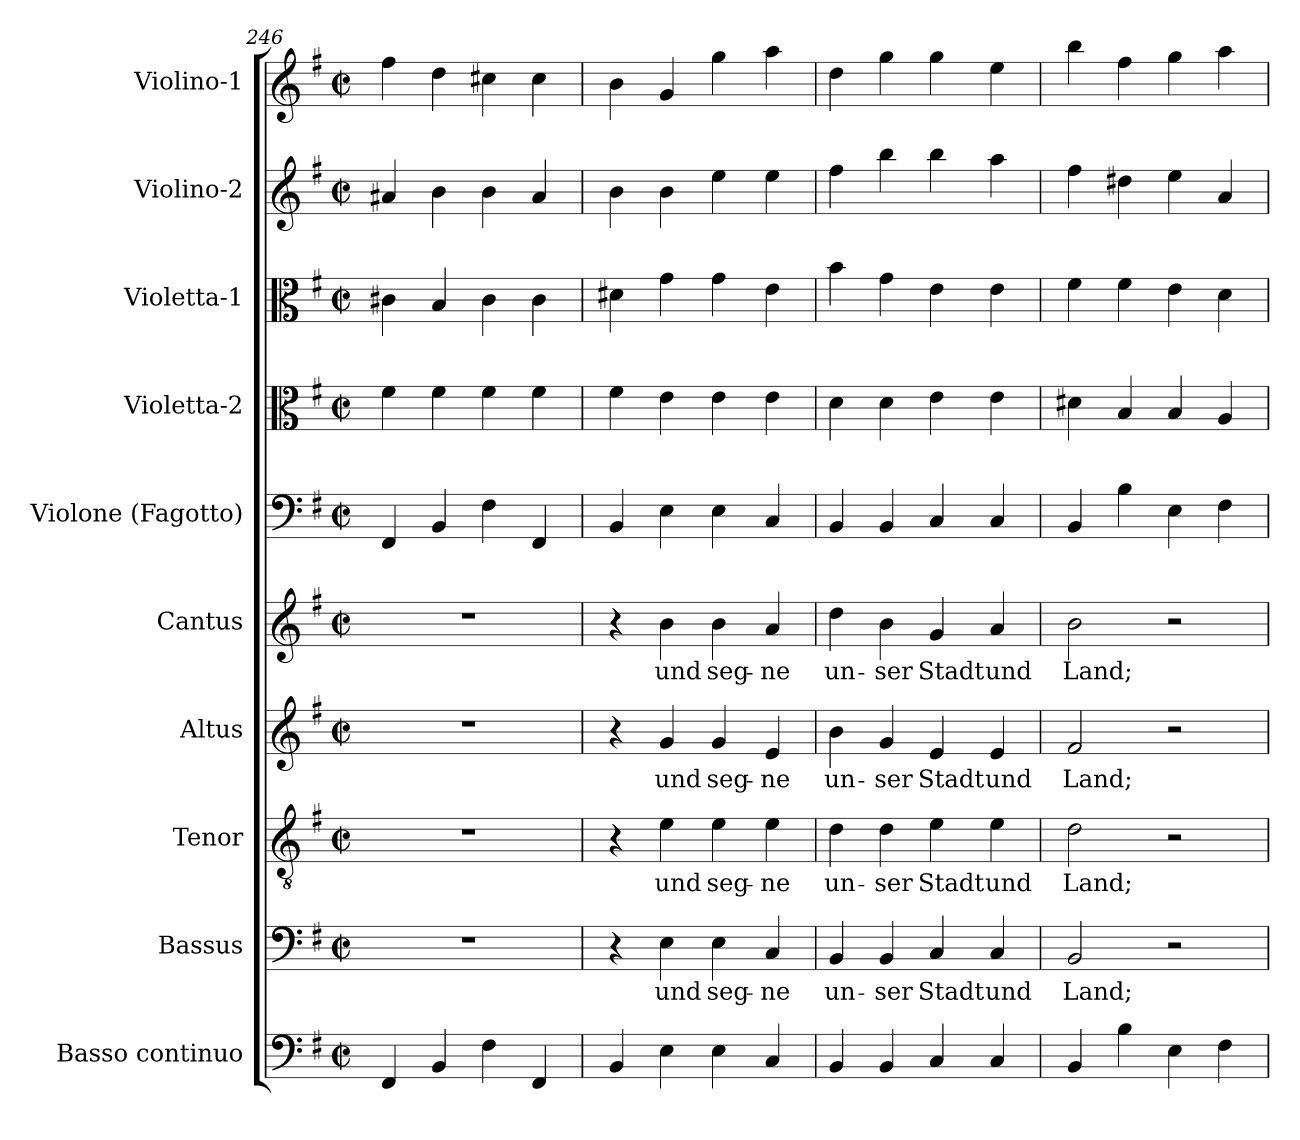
**kern	**kern	**text	**kern	**text	**kern	**text	**kern	**text	**kern	**kern	**kern	**kern	**kern
*part10	*part9	*part9	*part8	*part8	*part7	*part7	*part6	*part6	*part5	*part4	*part3	*part2	*part1
*staff10	*staff9	*staff9	*staff8	*staff8	*staff7	*staff7	*staff6	*staff6	*staff5	*staff4	*staff3	*staff2	*staff1
*I"Basso continuo	*I"Bassus	*	*I"Tenor	*	*I"Altus	*	*I"Cantus	*	*I"Violone (Fagotto)	*I"Violetta-2	*I"Violetta-1	*I"Violino-2	*I"Violino-1
*I'BC2	*I'B	*	*I'T	*	*I'A	*	*I'C	*	*I'Vn	*I'Va2	*I'Va1	*I'Vi2	*I'Vi1
*clefF4	*clefF4	*	*clefGv2	*	*clefG2	*	*clefG2	*	*clefF4	*clefC3	*clefC3	*clefG2	*clefG2
*k[f#]	*k[f#]	*	*k[f#]	*	*k[f#]	*	*k[f#]	*	*k[f#]	*k[f#]	*k[f#]	*k[f#]	*k[f#]
*G:	*G:	*	*G:	*	*G:	*	*G:	*	*G:	*G:	*G:	*G:	*G:
*M2/2	*M2/2	*	*M2/2	*	*M2/2	*	*M2/2	*	*M2/2	*M2/2	*M2/2	*M2/2	*M2/2
*met(c|)	*met(c|)	*	*met(c|)	*	*met(c|)	*	*met(c|)	*	*met(c|)	*met(c|)	*met(c|)	*met(c|)	*met(c|)
=246	=246	=246	=246	=246	=246	=246	=246	=246	=246	=246	=246	=246	=246
4FF#/	1r	.	1r	.	1r	.	1r	.	4FF#/	4f#\	4c#X\	4a#X/	4ff#\
4BB/	.	.	.	.	.	.	.	.	4BB/	4f#\	4B/	4b\	4dd\
4F#\	.	.	.	.	.	.	.	.	4F#\	4f#\	4c#\	4b\	4cc#X\
4FF#/	.	.	.	.	.	.	.	.	4FF#/	4f#\	4c#\	4a#/	4cc#\
=247	=247	=247	=247	=247	=247	=247	=247	=247	=247	=247	=247	=247	=247
4BB/	4r	.	4r	.	4r	.	4r	.	4BB/	4f#\	4d#X\	4b\	4b\
!	!	!LO:LY:b	!	!	!	!	!	!	!	!	!	!	!
!	!	!	!	!LO:LY:b	!	!	!	!	!	!	!	!	!
!	!	!	!	!	!	!LO:LY:b	!	!	!	!	!	!	!
!	!	!	!	!	!	!	!	!LO:LY:b	!	!	!	!	!
4E\	4E\	und	4e\	und	4g/	und	4b\	und	4E\	4e\	4g\	4b\	4g/
!	!	!LO:LY:b	!	!	!	!	!	!	!	!	!	!	!
!	!	!	!	!LO:LY:b	!	!	!	!	!	!	!	!	!
!	!	!	!	!	!	!LO:LY:b	!	!	!	!	!	!	!
!	!	!	!	!	!	!	!	!LO:LY:b	!	!	!	!	!
4E\	4E\	seg-	4e\	seg-	4g/	seg-	4b\	seg-	4E\	4e\	4g\	4ee\	4gg\
!	!	!LO:LY:b	!	!	!	!	!	!	!	!	!	!	!
!	!	!	!	!LO:LY:b	!	!	!	!	!	!	!	!	!
!	!	!	!	!	!	!LO:LY:b	!	!	!	!	!	!	!
!	!	!	!	!	!	!	!	!LO:LY:b	!	!	!	!	!
4C/	4C/	-ne	4e\	-ne	4e/	-ne	4a/	-ne	4C/	4e\	4e\	4ee\	4aa\
=248	=248	=248	=248	=248	=248	=248	=248	=248	=248	=248	=248	=248	=248
!	!	!LO:LY:b	!	!	!	!	!	!	!	!	!	!	!
!	!	!	!	!LO:LY:b	!	!	!	!	!	!	!	!	!
!	!	!	!	!	!	!LO:LY:b	!	!	!	!	!	!	!
!	!	!	!	!	!	!	!	!LO:LY:b	!	!	!	!	!
4BB/	4BB/	un-	4d\	un-	4b\	un-	4dd\	un-	4BB/	4d\	4b\	4ff#\	4dd\
!	!	!LO:LY:b	!	!	!	!	!	!	!	!	!	!	!
!	!	!	!	!LO:LY:b	!	!	!	!	!	!	!	!	!
!	!	!	!	!	!	!LO:LY:b	!	!	!	!	!	!	!
!	!	!	!	!	!	!	!	!LO:LY:b	!	!	!	!	!
4BB/	4BB/	-ser	4d\	-ser	4g/	-ser	4b\	-ser	4BB/	4d\	4g\	4bb\	4gg\
!	!	!LO:LY:b	!	!	!	!	!	!	!	!	!	!	!
!	!	!	!	!LO:LY:b	!	!	!	!	!	!	!	!	!
!	!	!	!	!	!	!LO:LY:b	!	!	!	!	!	!	!
!	!	!	!	!	!	!	!	!LO:LY:b	!	!	!	!	!
4C/	4C/	Stadt	4e\	Stadt	4e/	Stadt	4g/	Stadt	4C/	4e\	4e\	4bb\	4gg\
!	!	!LO:LY:b	!	!	!	!	!	!	!	!	!	!	!
!	!	!	!	!LO:LY:b	!	!	!	!	!	!	!	!	!
!	!	!	!	!	!	!LO:LY:b	!	!	!	!	!	!	!
!	!	!	!	!	!	!	!	!LO:LY:b	!	!	!	!	!
4C/	4C/	und	4e\	und	4e/	und	4a/	und	4C/	4e\	4e\	4aa\	4ee\
!!LO:LB:g=z
=249	=249	=249	=249	=249	=249	=249	=249	=249	=249	=249	=249	=249	=249
!	!	!LO:LY:b	!	!	!	!	!	!	!	!	!	!	!
!	!	!	!	!LO:LY:b	!	!	!	!	!	!	!	!	!
!	!	!	!	!	!	!LO:LY:b	!	!	!	!	!	!	!
!	!	!	!	!	!	!	!	!LO:LY:b	!	!	!	!	!
4BB/	2BB/	Land;	2d\	Land;	2f#/	Land;	2b\	Land;	4BB/	4d#X\	4f#\	4ff#\	4bb\
4B\	.	.	.	.	.	.	.	.	4B\	4B/	4f#\	4dd#X\	4ff#\
4E\	2r	.	2r	.	2r	.	2r	.	4E\	4B/	4e\	4ee\	4gg\
4F#\	.	.	.	.	.	.	.	.	4F#\	4A/	4d\	4a/	4aa\
=	=	=	=	=	=	=	=	=	=	=	=	=	=
*-	*-	*-	*-	*-	*-	*-	*-	*-	*-	*-	*-	*-	*-
